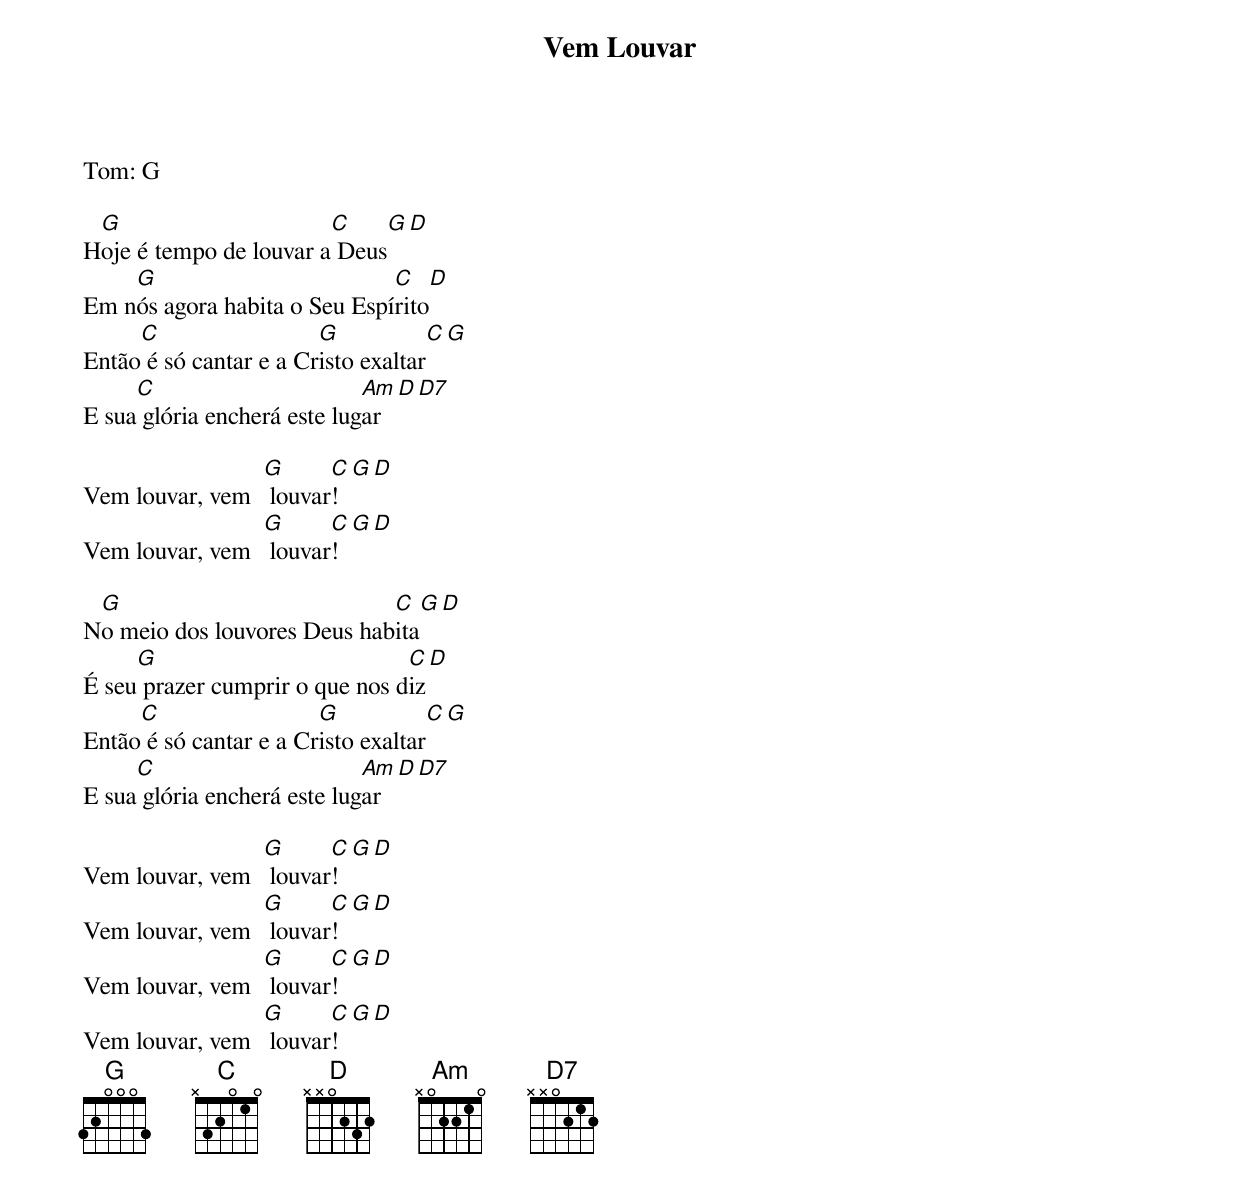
Vem Louvar
Tom: G

 G                      C                        G      D
Hoje é tempo de louvar a Deus
    G                         C                      D
Em nós agora habita o Seu Espírito
     C                  G               C             G
Então é só cantar e a Cristo exaltar
     C                       Am            D        D7
E sua glória encherá este lugar

                 G      C            G    D
Vem louvar, vem   louvar!
                 G      C            G    D
Vem louvar, vem   louvar!

 G                           C                      G       D
No meio dos louvores Deus habita
     G                          C                       D
É seu prazer cumprir o que nos diz
     C                  G               C             G
Então é só cantar e a Cristo exaltar
     C                       Am            D        D7
E sua glória encherá este lugar

                 G      C            G    D
Vem louvar, vem   louvar!
                 G      C            G    D
Vem louvar, vem   louvar!
                 G      C            G    D
Vem louvar, vem   louvar!
                 G      C            G    D
Vem louvar, vem   louvar!
